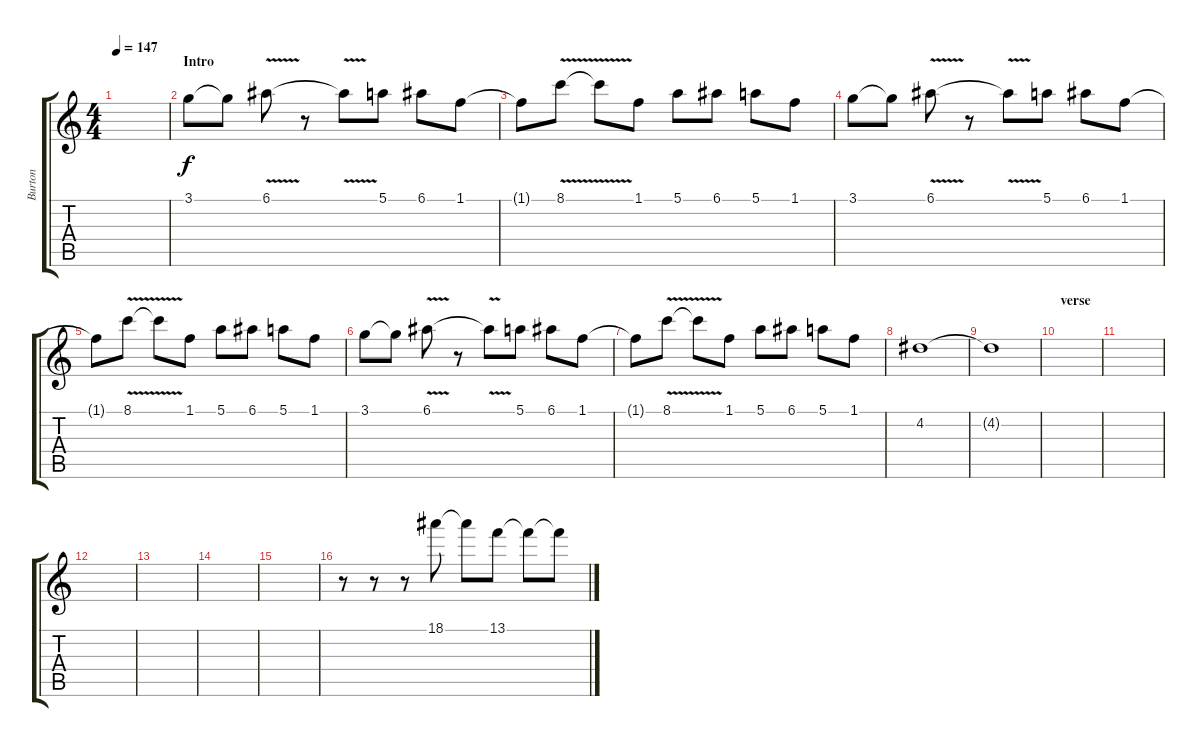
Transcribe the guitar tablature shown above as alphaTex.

\track ("Burton" "Burton") {instrument contrabass}
\staff {score tabs}
\tuning (E4 B3 G3 D3 A2 E2) {hide}
\ts (4 4)
\tempo 147
\clef g2
\ks c
|
\section ("" "Intro")
3.1.8 3.1{t}.8 6.1{v}.8 r.8 6.1{t}.8 5.1.8 6.1.8 1.1.8 |
1.1{t}.8 8.1{v}.8 8.1{t}.8 1.1.8 5.1.8 6.1.8 5.1.8 1.1.8 |
3.1.8 3.1{t}.8 6.1{v}.8 r.8 6.1{t}.8 5.1.8 6.1.8 1.1.8 |
1.1{t}.8 8.1{v}.8 8.1{t}.8 1.1.8 5.1.8 6.1.8 5.1.8 1.1.8 |
3.1.8 3.1{t}.8 6.1{v}.8 r.8 6.1{t}.8 5.1.8 6.1.8 1.1.8 |
1.1{t}.8 8.1{v}.8 8.1{t}.8 1.1.8 5.1.8 6.1.8 5.1.8 1.1.8 |
4.2.1 |
4.2{t}.1 |
\section ("" "verse")
|
|
|
|
|
|
r.8{volume 9} r.8 r.8 18.1.8 18.1{t}.8 13.1.8 13.1{t}.8 13.1{t}.8
